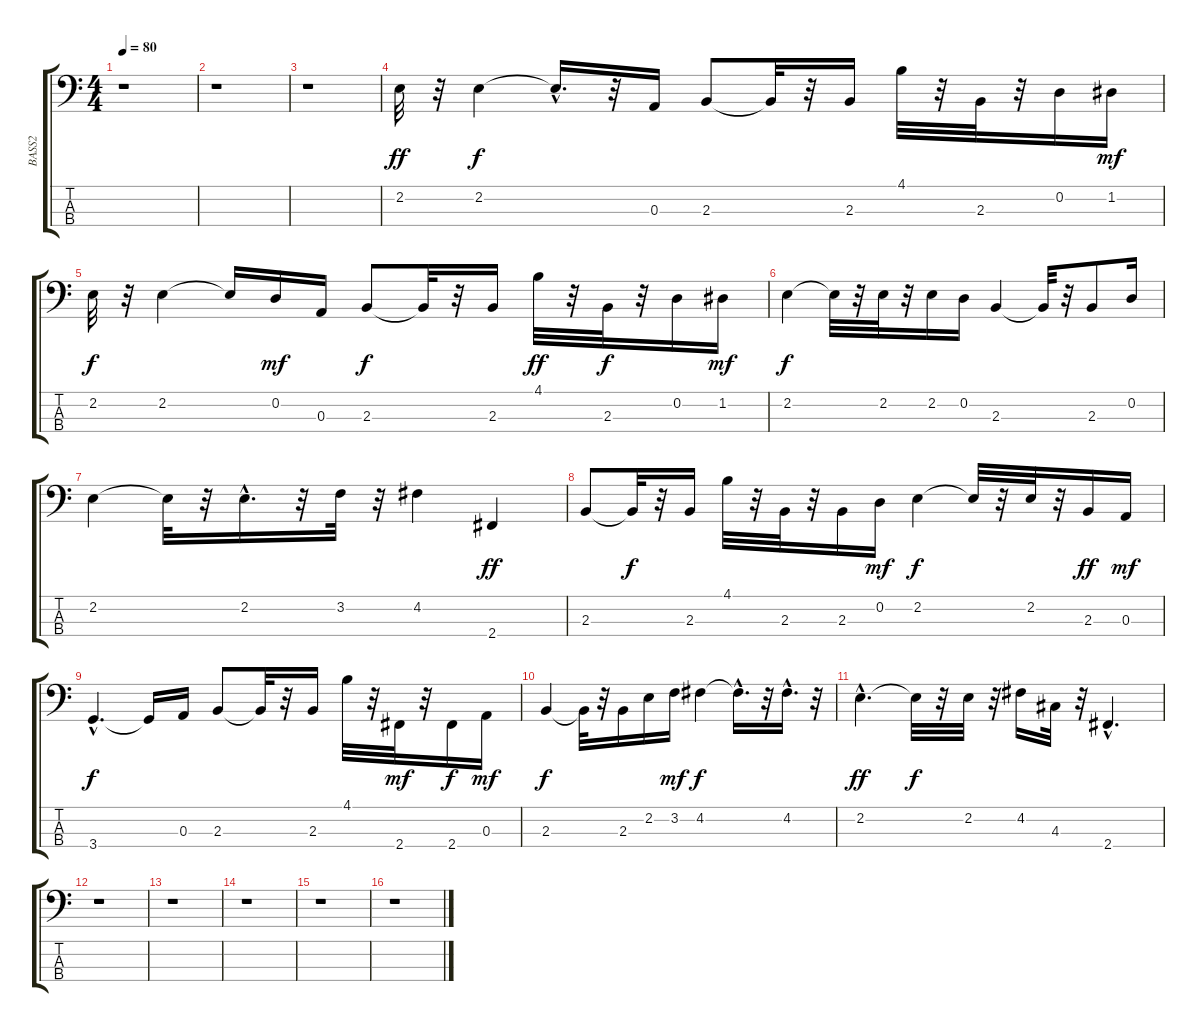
\track ("BASS2" "BASS2") {instrument electricbassfinger}
\staff {score tabs}
\tuning (G2 D2 A1 E1) {hide}
\ts (4 4)
\tempo 80
\clef f4
\ks c
r.1{dy ff} |
r.1 |
r.1 |
2.2.32 r.32 2.2.4{dy f} 2.2{hac t}.16{d} r.32 0.3.16 2.3.8 2.3{t}.32 r.32 2.3.16 4.1.32 r.32 2.3.32 r.32 0.2.16 1.2.16{dy mf} |
2.2.32{dy f} r.32 2.2.4 2.2{t}.16 0.2.16{dy mf} 0.3.16 2.3.8{dy f} 2.3{t}.32 r.32 2.3.16 4.1.32{dy ff} r.32 2.3.32{dy f} r.32 0.2.16 1.2.16{dy mf} |
2.2.4{dy f} 2.2{t}.32 r.32 2.2.32 r.32 2.2.16 0.2.16 2.3.4 2.3{t}.32 r.32 2.3.8 0.2.16 |
2.2.4 2.2{t}.32 r.32 2.2{hac}.16{d} r.32 3.2.32 r.32 4.2.4 2.4.4{dy ff} |
2.3.8 2.3{t}.32{dy f} r.32 2.3.16 4.1.32 r.32 2.3.32 r.32 2.3.16 0.2.16{dy mf} 2.2.4{dy f} 2.2{t}.32 r.32 2.2.32 r.32 2.3.16{dy ff} 0.3.16{dy mf} |
3.4{hac}.4{d dy f} 3.4{t}.16 0.3.16 2.3.8 2.3{t}.32 r.32 2.3.16 4.1.32 r.32 2.4.32{dy mf} r.32 2.4.16{dy f} 0.3.16{dy mf} |
2.3.4{dy f} 2.3{t}.32 r.32 2.3.16 2.2.16 3.2.16{dy mf} 4.2.4{dy f} 4.2{hac t}.16{d} r.32 4.2{hac}.16{d} r.32 |
2.2{hac}.4{d dy ff} 2.2{t}.32{dy f} r.32 2.2.32 r.32 4.2.16 4.3.32 r.32 2.4{hac}.4{d} |
r.1 |
r.1 |
r.1 |
r.1 |
r.1
